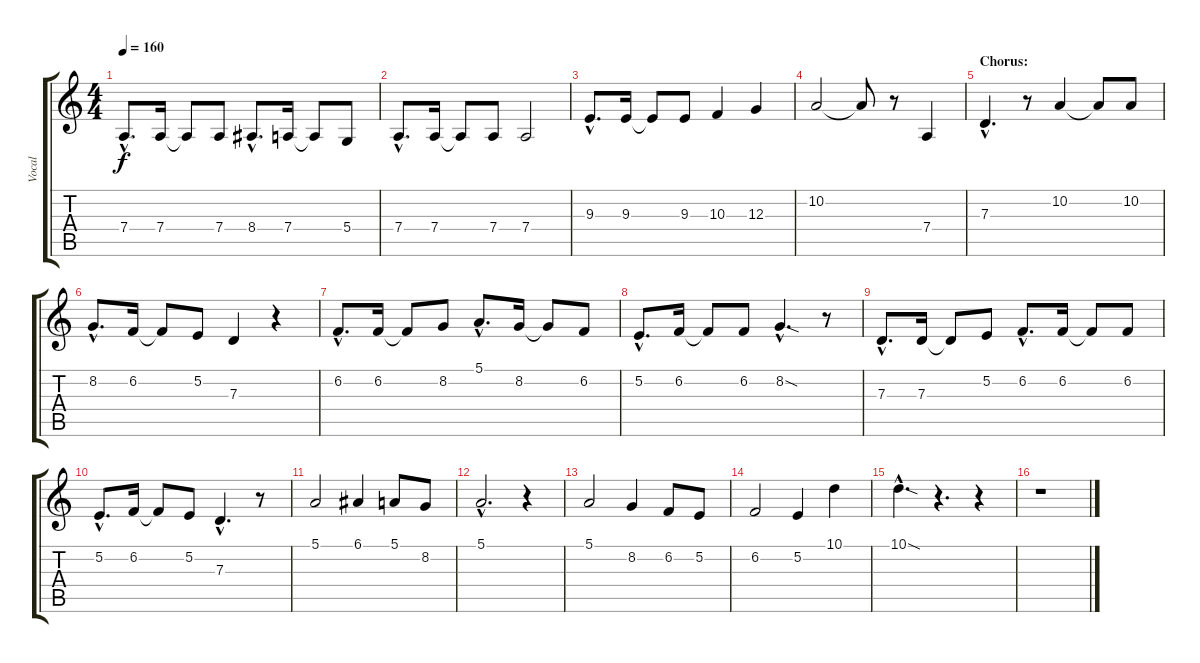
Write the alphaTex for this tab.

\track ("Vocal" "Vocal") {instrument oboe}
\staff {score tabs}
\tuning (E4 B3 G3 D3 A2 E2) {hide}
\ts (4 4)
\tempo 160
\clef g2
\ks c
7.4{hac}.8{d dy f} 7.4.16 7.4{t}.8 7.4.8 8.4{hac}.8{d} 7.4.16 7.4{t}.8 5.4.8 |
7.4{hac}.8{d} 7.4.16 7.4{t}.8 7.4.8 7.4.2 |
9.3{hac}.8{d} 9.3.16 9.3{t}.8 9.3.8 10.3.4 12.3.4 |
10.2.2 10.2{t}.8 r.8 7.4.4 |
\section ("" "Chorus:")
7.3{hac}.4{d} r.8 10.2.4 10.2{t}.8 10.2.8 |
8.2{hac}.8{d} 6.2.16 6.2{t}.8 5.2.8 7.3.4 r.4 |
6.2{hac}.8{d} 6.2.16 6.2{t}.8 8.2.8 5.1{hac}.8{d} 8.2.16 8.2{t}.8 6.2.8 |
5.2{hac}.8{d} 6.2.16 6.2{t}.8 6.2.8 8.2{sod hac}.4{d} r.8 |
7.3{hac}.8{d} 7.3.16 7.3{t}.8 5.2.8 6.2{hac}.8{d} 6.2.16 6.2{t}.8 6.2.8 |
5.2{hac}.8{d} 6.2.16 6.2{t}.8 5.2.8 7.3{hac}.4{d} r.8 |
5.1.2 6.1.4 5.1.8 8.2.8 |
5.1{hac}.2{d} r.4 |
5.1.2 8.2.4 6.2.8 5.2.8 |
6.2.2 5.2.4 10.1.4 |
10.1{sod hac}.4{d} r.4{d} r.4 |
r.1
